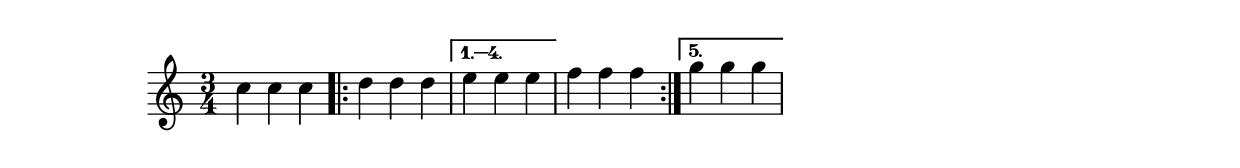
%% Do not edit this file; it is automatically
%% generated from LSR http://lsr.dsi.unimi.it
%% This file is in the public domain.
\version "2.13.4"

\header {
  lsrtags = "repeats"

%% Translation of GIT committish: b2d4318d6c53df8469dfa4da09b27c15a374d0ca
  texidoces = "
De forma predeterminada, los corchetes de primera y segunda vez se
trazan encima de los finales alternativos completos, pero es posible
acortartlos estableciendo un valor cierto para
@code{voltaSpannerDuration}.  En el ejemplo siguiente, el corchete
sólo dura un compás, que corresponde a una duración de 3/4.

"
  doctitlees = "Shortening volta brackets"


%% Translation of GIT committish: d96023d8792c8af202c7cb8508010c0d3648899d
  texidocde = "
Volta-Klammern werden normalerweise über alle Noten der Klammer gezogen, aber
es ist möglich sie zu verkürzen.  Hierzu muss
@code{voltaSpannerDuration} definiert werden, in dem Beispiel etwa als
3/4, sodass die Klammer nur einen Takt dauert.

"
  doctitlede = "Volta-Klammern verkürzen"

  texidoc = "
By default, the volta brackets will be drawn over all of the
alternative music, but it is possible to shorten them by setting
@code{voltaSpannerDuration}.  In the next example, the bracket only
lasts one measure, which is a duration of 3/4.

"
  doctitle = "Shortening volta brackets"
} % begin verbatim

\relative c'' {
  \time 3/4
  c4 c c
  \set Score.voltaSpannerDuration = #(ly:make-moment 3 4)
  \repeat volta 5 { d4 d d }
  \alternative {
    {
      e4 e e
      f4 f f
    }
    { g4 g g }
  }
}

